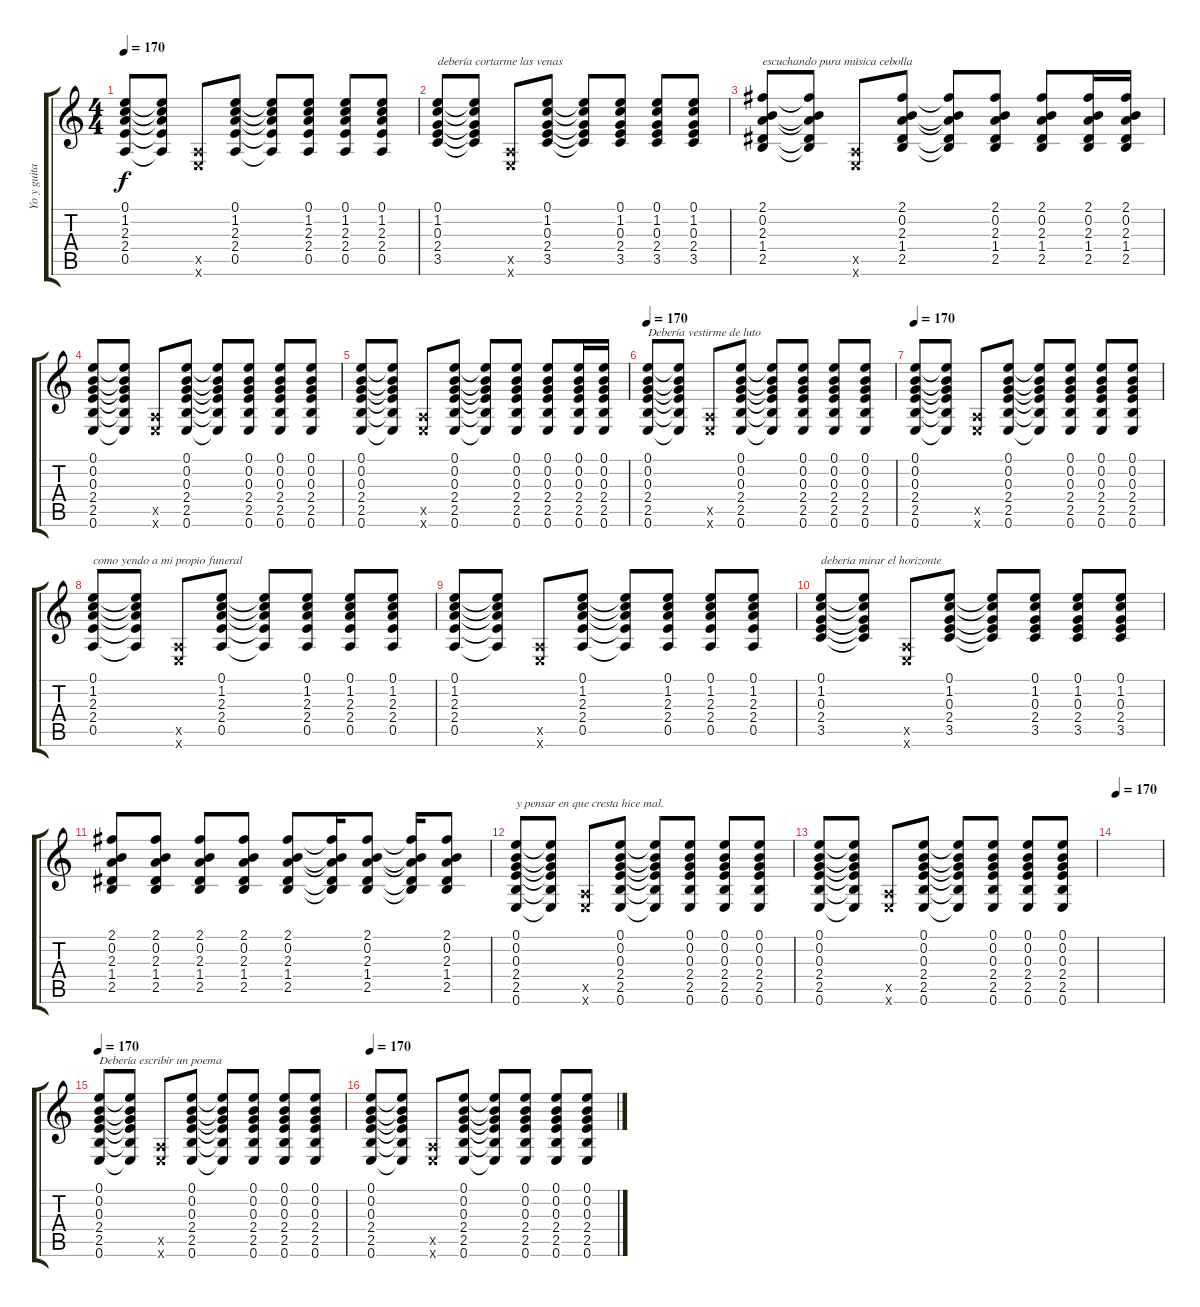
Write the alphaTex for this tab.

\track ("Yo y guitarra electroacústica 12 cuerdas" "Yo y guita") {instrument acousticguitarsteel}
\staff {score tabs}
\tuning (E4 B3 G3 D3 A2 E2) {hide}
\ts (4 4)
\tempo 170
\clef g2
\ks c
(0.1 1.2 2.3 2.4 0.5).8{dy f} (0.1{t} 1.2{t} 2.3{t} 2.4{t} 0.5{t}).8 (0.5{x} 0.6{x}).8 (0.1 1.2 2.3 2.4 0.5).8 (0.1{t} 1.2{t} 2.3{t} 2.4{t} 0.5{t}).8 (0.1 1.2 2.3 2.4 0.5).8 (0.1 1.2 2.3 2.4 0.5).8 (0.1 1.2 2.3 2.4 0.5).8 |
(0.1 1.2 0.3 2.4 3.5).8{txt "debería cortarme las venas "} (0.1{t} 1.2{t} 0.3{t} 2.4{t} 3.5{t}).8 (0.5{x} 0.6{x}).8 (0.1 1.2 0.3 2.4 3.5).8 (0.1{t} 1.2{t} 0.3{t} 2.4{t} 3.5{t}).8 (0.1 1.2 0.3 2.4 3.5).8 (0.1 1.2 0.3 2.4 3.5).8 (0.1 1.2 0.3 2.4 3.5).8 |
(2.1 0.2 2.3 1.4 2.5).8{txt "escuchando pura música cebolla"} (2.1{t} 0.2{t} 2.3{t} 1.4{t} 2.5{t}).8 (0.5{x} 0.6{x}).8 (2.1 0.2 2.3 1.4 2.5).8 (2.1{t} 0.2{t} 2.3{t} 1.4{t} 2.5{t}).8 (2.1 0.2 2.3 1.4 2.5).8 (2.1 0.2 2.3 1.4 2.5).8 (2.1 0.2 2.3 1.4 2.5).16 (2.1 0.2 2.3 1.4 2.5).16 |
(0.1 0.2 0.3 2.4 2.5 0.6).8 (0.1{t} 0.2{t} 0.3{t} 2.4{t} 2.5{t} 0.6{t}).8 (0.5{x} 0.6{x}).8 (0.1 0.2 0.3 2.4 2.5 0.6).8 (0.1{t} 0.2{t} 0.3{t} 2.4{t} 2.5{t} 0.6{t}).8 (0.1 0.2 0.3 2.4 2.5 0.6).8 (0.1 0.2 0.3 2.4 2.5 0.6).8 (0.1 0.2 0.3 2.4 2.5 0.6).8 |
(0.1 0.2 0.3 2.4 2.5 0.6).8 (0.1{t} 0.2{t} 0.3{t} 2.4{t} 2.5{t} 0.6{t}).8 (0.5{x} 0.6{x}).8 (0.1 0.2 0.3 2.4 2.5 0.6).8 (0.1{t} 0.2{t} 0.3{t} 2.4{t} 2.5{t} 0.6{t}).8 (0.1 0.2 0.3 2.4 2.5 0.6).8 (0.1 0.2 0.3 2.4 2.5 0.6).8 (0.1 0.2 0.3 2.4 2.5 0.6).16 (0.1 0.2 0.3 2.4 2.5 0.6).16 |
\tempo 170
(0.1 0.2 0.3 2.4 2.5 0.6).8{txt "Debería vestirme de luto"} (0.1{t} 0.2{t} 0.3{t} 2.4{t} 2.5{t} 0.6{t}).8 (0.5{x} 0.6{x}).8 (0.1 0.2 0.3 2.4 2.5 0.6).8 (0.1{t} 0.2{t} 0.3{t} 2.4{t} 2.5{t} 0.6{t}).8 (0.1 0.2 0.3 2.4 2.5 0.6).8 (0.1 0.2 0.3 2.4 2.5 0.6).8 (0.1 0.2 0.3 2.4 2.5 0.6).8 |
\tempo 170
(0.1 0.2 0.3 2.4 2.5 0.6).8 (0.1{t} 0.2{t} 0.3{t} 2.4{t} 2.5{t} 0.6{t}).8 (0.5{x} 0.6{x}).8 (0.1 0.2 0.3 2.4 2.5 0.6).8 (0.1{t} 0.2{t} 0.3{t} 2.4{t} 2.5{t} 0.6{t}).8 (0.1 0.2 0.3 2.4 2.5 0.6).8 (0.1 0.2 0.3 2.4 2.5 0.6).8 (0.1 0.2 0.3 2.4 2.5 0.6).8 |
(0.1 1.2 2.3 2.4 0.5).8{txt "como yendo a mi propio funeral"} (0.1{t} 1.2{t} 2.3{t} 2.4{t} 0.5{t}).8 (0.5{x} 0.6{x}).8 (0.1 1.2 2.3 2.4 0.5).8 (0.1{t} 1.2{t} 2.3{t} 2.4{t} 0.5{t}).8 (0.1 1.2 2.3 2.4 0.5).8 (0.1 1.2 2.3 2.4 0.5).8 (0.1 1.2 2.3 2.4 0.5).8 |
(0.1 1.2 2.3 2.4 0.5).8 (0.1{t} 1.2{t} 2.3{t} 2.4{t} 0.5{t}).8 (0.5{x} 0.6{x}).8 (0.1 1.2 2.3 2.4 0.5).8 (0.1{t} 1.2{t} 2.3{t} 2.4{t} 0.5{t}).8 (0.1 1.2 2.3 2.4 0.5).8 (0.1 1.2 2.3 2.4 0.5).8 (0.1 1.2 2.3 2.4 0.5).8 |
(0.1 1.2 0.3 2.4 3.5).8{txt "debería mirar el horizonte"} (0.1{t} 1.2{t} 0.3{t} 2.4{t} 3.5{t}).8 (0.5{x} 0.6{x}).8 (0.1 1.2 0.3 2.4 3.5).8 (0.1{t} 1.2{t} 0.3{t} 2.4{t} 3.5{t}).8 (0.1 1.2 0.3 2.4 3.5).8 (0.1 1.2 0.3 2.4 3.5).8 (0.1 1.2 0.3 2.4 3.5).8 |
(2.1 0.2 2.3 1.4 2.5).8 (2.1 0.2 2.3 1.4 2.5).8 (2.1 0.2 2.3 1.4 2.5).8 (2.1 0.2 2.3 1.4 2.5).8 (2.1 0.2 2.3 1.4 2.5).8 (2.1{t} 0.2{t} 2.3{t} 1.4{t} 2.5{t}).16 (2.1 0.2 2.3 1.4 2.5).8 (2.1{t} 0.2{t} 2.3{t} 1.4{t} 2.5{t}).16 (2.1 0.2 2.3 1.4 2.5).8 |
(0.1 0.2 0.3 2.4 2.5 0.6).8{txt "y pensar en que cresta hice mal."} (0.1{t} 0.2{t} 0.3{t} 2.4{t} 2.5{t} 0.6{t}).8 (0.5{x} 0.6{x}).8 (0.1 0.2 0.3 2.4 2.5 0.6).8 (0.1{t} 0.2{t} 0.3{t} 2.4{t} 2.5{t} 0.6{t}).8 (0.1 0.2 0.3 2.4 2.5 0.6).8 (0.1 0.2 0.3 2.4 2.5 0.6).8 (0.1 0.2 0.3 2.4 2.5 0.6).8 |
(0.1 0.2 0.3 2.4 2.5 0.6).8 (0.1{t} 0.2{t} 0.3{t} 2.4{t} 2.5{t} 0.6{t}).8 (0.5{x} 0.6{x}).8 (0.1 0.2 0.3 2.4 2.5 0.6).8 (0.1{t} 0.2{t} 0.3{t} 2.4{t} 2.5{t} 0.6{t}).8 (0.1 0.2 0.3 2.4 2.5 0.6).8 (0.1 0.2 0.3 2.4 2.5 0.6).8 (0.1 0.2 0.3 2.4 2.5 0.6).8 |
\tempo 170
|
\tempo 170
(0.1 0.2 0.3 2.4 2.5 0.6).8{txt "Debería escribir un poema"} (0.1{t} 0.2{t} 0.3{t} 2.4{t} 2.5{t} 0.6{t}).8 (0.5{x} 0.6{x}).8 (0.1 0.2 0.3 2.4 2.5 0.6).8 (0.1{t} 0.2{t} 0.3{t} 2.4{t} 2.5{t} 0.6{t}).8 (0.1 0.2 0.3 2.4 2.5 0.6).8 (0.1 0.2 0.3 2.4 2.5 0.6).8 (0.1 0.2 0.3 2.4 2.5 0.6).8 |
\tempo 170
(0.1 0.2 0.3 2.4 2.5 0.6).8 (0.1{t} 0.2{t} 0.3{t} 2.4{t} 2.5{t} 0.6{t}).8 (0.5{x} 0.6{x}).8 (0.1 0.2 0.3 2.4 2.5 0.6).8 (0.1{t} 0.2{t} 0.3{t} 2.4{t} 2.5{t} 0.6{t}).8 (0.1 0.2 0.3 2.4 2.5 0.6).8 (0.1 0.2 0.3 2.4 2.5 0.6).8 (0.1 0.2 0.3 2.4 2.5 0.6).8
